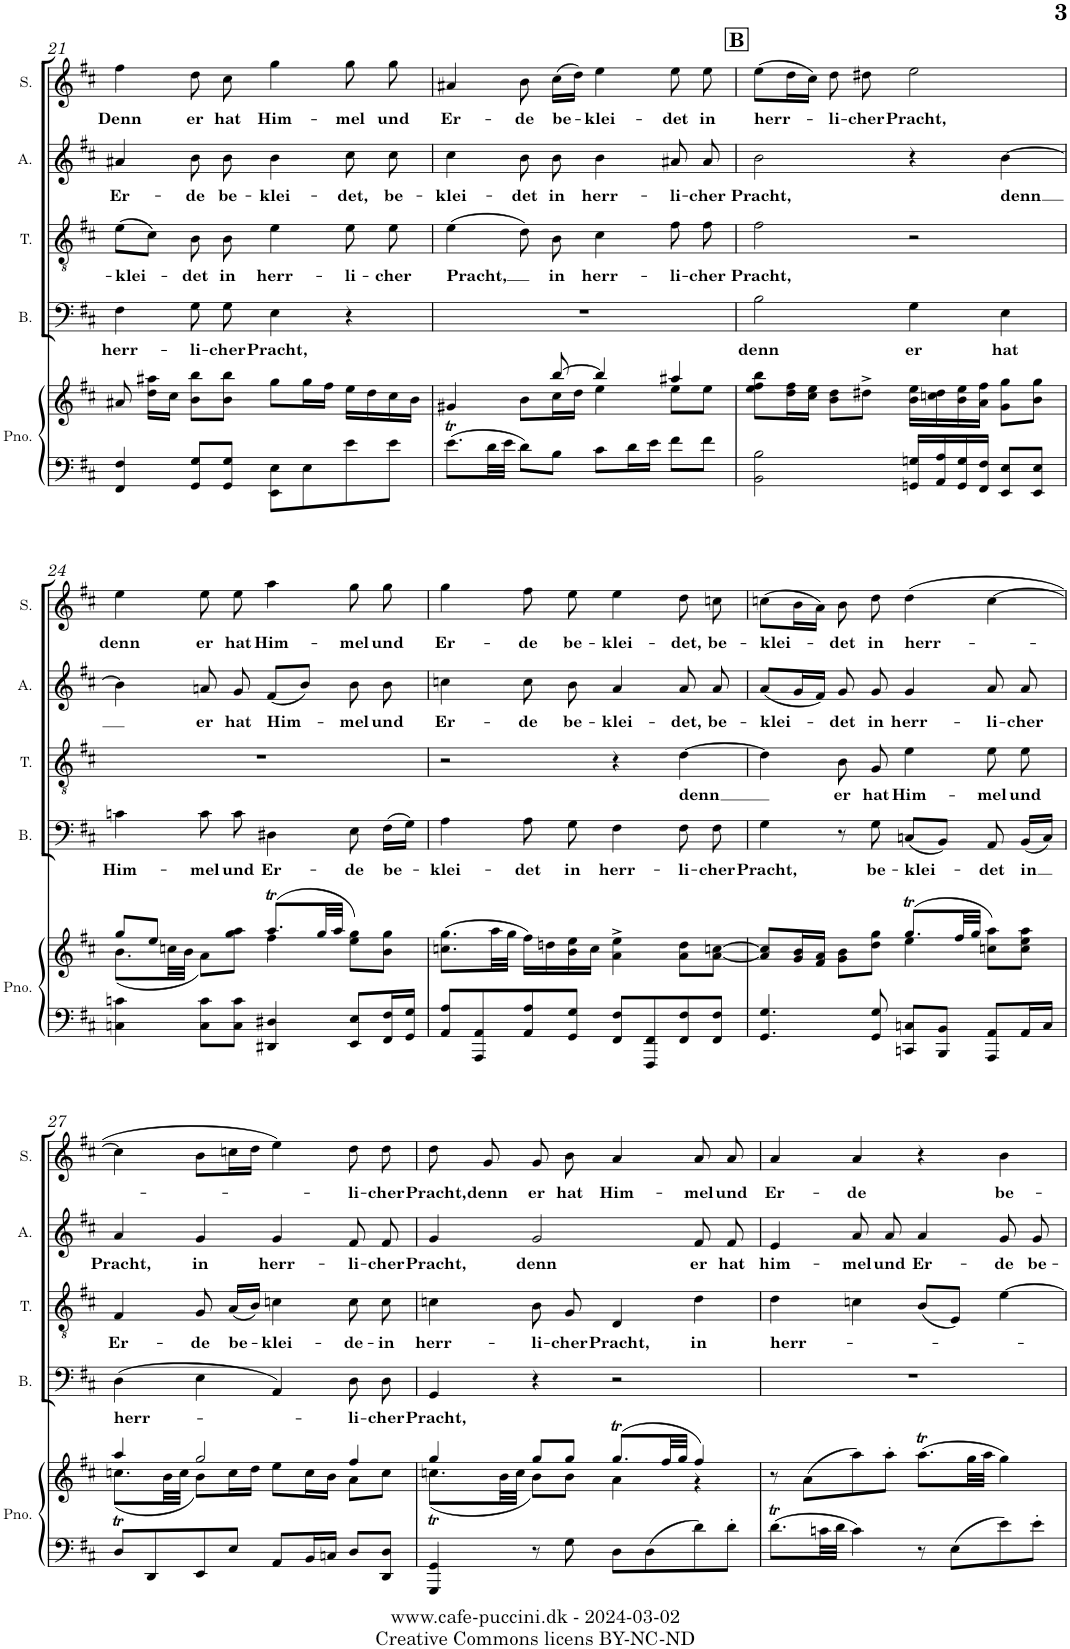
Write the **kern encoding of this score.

**kern	**kern	**kern	**text	**kern	**text	**kern	**text	**kern	**text
*part5	*part5	*part4	*part4	*part3	*part3	*part2	*part2	*part1	*part1
*staff6	*staff5	*staff4	*staff4	*staff3	*staff3	*staff2	*staff2	*staff1	*staff1
*I"Piano	*	*I"Bass	*	*I"Tenor	*	*I"Alto	*	*I"Soprano	*
*I'Pno.	*	*I'B.	*	*I'T.	*	*I'A.	*	*I'S.	*
!!LO:PB:g=z
*clefF4	*clefG2	*clefF4	*	*clefGv2	*	*clefG2	*	*clefG2	*
*k[f#c#]	*k[f#c#]	*k[f#c#]	*	*k[f#c#]	*	*k[f#c#]	*	*k[f#c#]	*
*M4/4	*M4/4	*M4/4	*	*M4/4	*	*M4/4	*	*M4/4	*
*met(c)	*met(c)	*met(c)	*	*met(c)	*	*met(c)	*	*met(c)	*
=21	=21	=21	=21	=21	=21	=21	=21	=21	=21
!	!	!	!LO:LY:b	!	!LO:LY:b	!	!LO:LY:b	!	!LO:LY:b
4FF#/ 4F#/	8a#X/	4F#\	herr-	(8e\L	-klei-	4a#X/	Er-	4ff#\	Denn
.	16dd\ 16aa#X\LL	.	.	8c#\J)	.	.	.	.	.
.	16cc#\JJ	.	.	.	.	.	.	.	.
!	!	!	!LO:LY:b	!	!LO:LY:b	!	!LO:LY:b	!	!LO:LY:b
8GG/ 8G/L	8b\ 8bb\L	8G\	-li-	8B\	-det	8b\	-de	8dd\	er
!	!	!	!LO:LY:b	!	!LO:LY:b	!	!LO:LY:b	!	!LO:LY:b
8GG/ 8G/J	8b\ 8bb\J	8G\	-cher	8B\	in	8b\	be-	8cc#\	hat
!	!	!	!LO:LY:b	!	!LO:LY:b	!	!LO:LY:b	!	!LO:LY:b
8EE\ 8E\L	8gg\L	4E\	Pracht,	4e\	herr-	4b\	-klei-	4gg\	Him-
8E\	16gg\L	.	.	.	.	.	.	.	.
.	16ff#\JJ	.	.	.	.	.	.	.	.
!	!	!	!	!	!LO:LY:b	!	!LO:LY:b	!	!LO:LY:b
8e\	16ee\LL	4r	.	8e\	-li-	8cc#\	-det,	8gg\	-mel
.	16dd\	.	.	.	.	.	.	.	.
!	!	!	!	!	!LO:LY:b	!	!LO:LY:b	!	!LO:LY:b
8e\J	16cc#\	.	.	8e\	-cher	8cc#\	be-	8gg\	und
.	16b\JJ	.	.	.	.	.	.	.	.
=22	=22	=22	=22	=22	=22	=22	=22	=22	=22
*	*^	*	*	*	*	*	*	*	*
!	!	!	!	!	!	!LO:LY:b	!	!LO:LY:b	!	!LO:LY:b
8.eT\L	4.ryy	4g#X/	1r	.	(4e\	Pracht,	4cc#\	-klei-	4a#X/	Er-
32d\LL	.	.	.	.	.	.	.	.	.	.
32e\JJJ	.	.	.	.	.	.	.	.	.	.
!	!	!	!	!	!	!	!	!LO:LY:b	!	!LO:LY:b
8d\L	.	8b\L	.	.	8d\)	.	8b\	-det	8b\	-de
!	!	!	!	!	!	!LO:LY:b	!	!LO:LY:b	!	!LO:LY:b
8B\J	[8bb/	16cc#\L	.	.	8B\	in	8b\	in	(16cc#\LL	be-
.	.	16dd\JJ	.	.	.	.	.	.	16dd\JJ)	.
!	!	!	!	!	!	!LO:LY:b	!	!LO:LY:b	!	!LO:LY:b
8c#\L	4bb/]	4ee\	.	.	4c#\	herr-	4b\	herr-	4ee\	-klei-
16d\L	.	.	.	.	.	.	.	.	.	.
16e\JJ	.	.	.	.	.	.	.	.	.	.
!	!	!	!	!	!	!LO:LY:b	!	!LO:LY:b	!	!LO:LY:b
8f#\L	4aa#X/	8ee\L	.	.	8f#\	-li-	8a#X/	-li-	8ee\	-det
!	!	!	!	!	!	!LO:LY:b	!	!LO:LY:b	!	!LO:LY:b
8f#\J	.	8ee\J	.	.	8f#\	-cher	8a#/	-cher	8ee\	in
!!LO:REH:place=s1:a:B:cj:fs=14:t=B
=23	=23	=23	=23	=23	=23	=23	=23	=23	=23	=23
!	!	!	!	!LO:LY:b	!	!LO:LY:b	!	!LO:LY:b	!	!LO:LY:b
*	*v	*v	*	*	*	*	*	*	*	*
2BB\ 2B\	8ee\ 8ff#\ 8bb\L	2B\	denn	2f#\	Pracht,	2b\	Pracht,	(8ee\L	herr-
.	16dd\ 16ff#\L	.	.	.	.	.	.	16dd\L	.
.	16cc#\ 16ee\JJ	.	.	.	.	.	.	16cc#\JJ)	.
!	!	!	!	!	!	!	!	!	!LO:LY:b
.	8b\ 8dd\L	.	.	.	.	.	.	8dd\	-li-
!	!	!	!	!	!	!	!	!	!LO:LY:b
.	8dd#X^\J	.	.	.	.	.	.	8dd#X\	-cher
!	!	!	!LO:LY:b	!	!	!	!	!	!LO:LY:b
16GGn/ 16Gn/LL	16b\ 16ee\LL	4G\	er	2r	.	4r	.	2ee\	Pracht,
16AA/ 16A/	16ccn\ 16dd#\	.	.	.	.	.	.	.	.
16GG/ 16G/	16b\ 16ee\	.	.	.	.	.	.	.	.
16FF#/ 16F#/JJ	16a\ 16ff#\JJ	.	.	.	.	.	.	.	.
!	!	!	!LO:LY:b	!	!	!	!LO:LY:b	!	!
8EE/ 8E/L	8g\ 8gg\L	4E\	hat	.	.	[4b\	denn	.	.
8EE/ 8E/J	8b\ 8gg\J	.	.	.	.	.	.	.	.
!!LO:LB:g=z
=24	=24	=24	=24	=24	=24	=24	=24	=24	=24
*	*^	*	*	*	*	*	*	*	*
!	!	!	!	!LO:LY:b	!	!	!	!	!	!LO:LY:b
4Cn\ 4cn\	8gg/L	(8.b\L	4cn\	Him-	1r	.	4b\]	.	4ee\	denn
.	8ee/J	.	.	.	.	.	.	.	.	.
.	.	32ccn\LL	.	.	.	.	.	.	.	.
.	.	32b\JJJ	.	.	.	.	.	.	.	.
!	!	!	!	!LO:LY:b	!	!	!	!LO:LY:b	!	!LO:LY:b
8C\ 8c\L	4ryy	8a\L)	8c\	-mel	.	.	8an/	er	8ee\	er
!	!	!	!	!LO:LY:b	!	!	!	!LO:LY:b	!	!LO:LY:b
8C\ 8c\J	.	8gg\ 8aa\J	8c\	und	.	.	8g/	hat	8ee\	hat
!	!	!	!	!LO:LY:b	!	!	!	!LO:LY:b	!	!LO:LY:b
4DD#X/ 4D#X/	(8.aaT/L	4ff#\	4D#X\	Er-	.	.	(8f#/L	Him-	4aa\	Him-
.	.	.	.	.	.	.	8b/J)	.	.	.
.	32gg/LL	.	.	.	.	.	.	.	.	.
.	32aa/JJJ	.	.	.	.	.	.	.	.	.
!	!	!	!	!LO:LY:b	!	!	!	!LO:LY:b	!	!LO:LY:b
8EE/ 8E/L	8ee\ 8gg\L)	4ryy	8E\	-de	.	.	8b\	-mel	8gg\	-mel
!	!	!	!	!LO:LY:b	!	!	!	!LO:LY:b	!	!LO:LY:b
16FF#/ 16F#/L	8b\ 8gg\J	.	(16F#\LL	be-	.	.	8b\	und	8gg\	und
16GG/ 16G/JJ	.	.	16G\JJ)	.	.	.	.	.	.	.
*	*v	*v	*	*	*	*	*	*	*	*
=25	=25	=25	=25	=25	=25	=25	=25	=25	=25
!	!	!	!LO:LY:b	!	!	!	!LO:LY:b	!	!LO:LY:b
8AA/ 8A/L	(8.ccn\ 8.gg\L	4A\	-klei-	2r	.	4ccn\	Er-	4gg\	Er-
8AAA/ 8AA/	.	.	.	.	.	.	.	.	.
.	32aa\LL	.	.	.	.	.	.	.	.
.	32gg\JJJ	.	.	.	.	.	.	.	.
!	!	!	!LO:LY:b	!	!	!	!LO:LY:b	!	!LO:LY:b
8AA/ 8A/	16ff#\LL)	8A\	-det	.	.	8cc\	-de	8ff#\	-de
.	16ddn\	.	.	.	.	.	.	.	.
!	!	!	!LO:LY:b	!	!	!	!LO:LY:b	!	!LO:LY:b
8GG/ 8G/J	16b\ 16ee\	8G\	in	.	.	8b\	be-	8ee\	be-
.	16cc\JJ	.	.	.	.	.	.	.	.
!	!	!	!LO:LY:b	!	!	!	!LO:LY:b	!	!LO:LY:b
8FF#/ 8F#/L	4a\^ 4ee\^	4F#\	herr-	4r	.	4a/	-klei-	4ee\	-klei-
8FFF#/ 8FF#/	.	.	.	.	.	.	.	.	.
!	!	!	!LO:LY:b	!	!LO:LY:b	!	!LO:LY:b	!	!LO:LY:b
8FF#/ 8F#/	8a\ 8dd\L	8F#\	-li-	[4d\	denn	8a/	-det,	8dd\	-det,
!	!	!	!LO:LY:b	!	!	!	!LO:LY:b	!	!LO:LY:b
8FF#/ 8F#/J	[8a\ [8ccn\J	8F#\	-cher	.	.	8a/	be-	8ccn\	be-
=26	=26	=26	=26	=26	=26	=26	=26	=26	=26
*	*^	*	*	*	*	*	*	*	*
!	!	!	!	!LO:LY:b	!	!	!	!LO:LY:b	!	!LO:LY:b
4.GG/ 4.G/	8a/] 8cc/]L	2ryy	4G\	Pracht,	4d\]	.	(8a/L	-klei-	(8ccn\L	-klei-
.	16g/ 16b/L	.	.	.	.	.	16g/L	.	16b\L	.
.	16f#/ 16a/JJ	.	.	.	.	.	16f#/JJ)	.	16a\JJ)	.
!	!	!	!	!	!	!LO:LY:b	!	!LO:LY:b	!	!LO:LY:b
.	8g\ 8b\L	.	8r	.	8B\	er	8g/	-det	8b\	-det
!	!	!	!	!LO:LY:b	!	!LO:LY:b	!	!LO:LY:b	!	!LO:LY:b
8GG/ 8G/	8dd\ 8gg\J	.	8G\	be-	8G/	hat	8g/	in	8dd\	in
!	!	!	!	!LO:LY:b	!	!LO:LY:b	!	!LO:LY:b	!	!LO:LY:b
8CCn/ 8Cn/L	(8.ggT/L	4ee\	(8Cn/L	-klei-	4e\	Him-	4g/	herr-	(4dd\	herr-
8BBB/ 8BB/J	.	.	8BB/J)	.	.	.	.	.	.	.
.	32ff#/LL	.	.	.	.	.	.	.	.	.
.	32gg/JJJ	.	.	.	.	.	.	.	.	.
!	!	!	!	!LO:LY:b	!	!LO:LY:b	!	!LO:LY:b	!	!
8AAA/ 8AA/L	8ccn\ 8aa\L)	4ryy	8AA/	-det	8e\	-mel	8a/	-li-	[4cc\	.
!	!	!	!	!LO:LY:b	!	!LO:LY:b	!	!LO:LY:b	!	!
16AA/L	8cc\ 8ee\ 8aa\J	.	(16BB/LL	in	8e\	und	8a/	-cher	.	.
16C/JJ	.	.	16C/JJ)	.	.	.	.	.	.	.
!!LO:LB:g=z
=27	=27	=27	=27	=27	=27	=27	=27	=27	=27	=27
!	!	!	!	!LO:LY:b	!	!LO:LY:b	!	!LO:LY:b	!	!
8D/L	4aa/	(8.ccnT\L	(4D\	herr-	4F#/	Er-	4a/	Pracht,	4cc\]	.
8DD/	.	.	.	.	.	.	.	.	.	.
.	.	32b\LL	.	.	.	.	.	.	.	.
.	.	32cc\JJJ	.	.	.	.	.	.	.	.
!	!	!	!	!	!	!LO:LY:b	!	!LO:LY:b	!	!
8EE/	2gg/	8b\L)	4E\	.	8G/	-de	4g/	in	8b\L	.
!	!	!	!	!	!	!LO:LY:b	!	!	!	!
8E/J	.	16cc\L	.	.	(16A/LL	be-	.	.	16ccn\L	.
.	.	16dd\JJ	.	.	16B/JJ)	.	.	.	16dd\JJ	.
!	!	!	!	!	!	!LO:LY:b	!	!LO:LY:b	!	!
8AA/L	.	8ee\L	4AA/)	.	4cn\	-klei-	4g/	herr-	4ee\)	.
16BB/L	.	16cc\L	.	.	.	.	.	.	.	.
16Cn/JJ	.	16b\JJ	.	.	.	.	.	.	.	.
!	!	!	!	!LO:LY:b	!	!LO:LY:b	!	!LO:LY:b	!	!LO:LY:b
8D/L	4ff#/	8a\L	8D\	-li-	8c\	-de-	8f#/	-li-	8dd\	-li-
!	!	!	!	!LO:LY:b	!	!LO:LY:b	!	!LO:LY:b	!	!LO:LY:b
8DD/ 8D/J	.	8cc\J	8D\	-cher	8c\	-in	8f#/	-cher	8dd\	-cher
=28	=28	=28	=28	=28	=28	=28	=28	=28	=28	=28
!	!	!	!	!LO:LY:b	!	!LO:LY:b	!	!LO:LY:b	!	!LO:LY:b
4GGG/ 4GG/	4gg/	(8.ccnT\L	4GG/	Pracht,	4cn\	herr-	4g/	Pracht,	8dd\	Pracht,
!	!	!	!	!	!	!	!	!	!	!LO:LY:b
.	.	.	.	.	.	.	.	.	8g/	denn
.	.	32b\LL	.	.	.	.	.	.	.	.
.	.	32cc\JJJ	.	.	.	.	.	.	.	.
!	!	!	!	!	!	!LO:LY:b	!	!LO:LY:b	!	!LO:LY:b
8r	8gg/L	8b\L)	4r	.	8B\	-li-	2g/	denn	8g/	er
!	!	!	!	!	!	!LO:LY:b	!	!	!	!LO:LY:b
8G\	8gg/J	8b\J	.	.	8G/	-cher	.	.	8b\	hat
!	!	!	!	!	!	!LO:LY:b	!	!	!	!LO:LY:b
8D\L	(8.ggT/L	4a\	2r	.	4D/	Pracht,	.	.	4a/	Him-
8D\	.	.	.	.	.	.	.	.	.	.
.	32ff#/LL	.	.	.	.	.	.	.	.	.
.	32gg/JJJ	.	.	.	.	.	.	.	.	.
!	!	!	!	!	!	!LO:LY:b	!	!LO:LY:b	!	!LO:LY:b
8d\	4ff#/)	4r	.	.	4d\	in	8f#/	er	8a/	-mel
!	!	!	!	!	!	!	!	!LO:LY:b	!	!LO:LY:b
8d'\J	.	.	.	.	.	.	8f#/	hat	8a/	und
*	*v	*v	*	*	*	*	*	*	*	*
=29	=29	=29	=29	=29	=29	=29	=29	=29	=29
!	!	!	!	!	!LO:LY:b	!	!LO:LY:b	!	!LO:LY:b
8.dT\L	8r	1r	.	4d\	herr-	4e/	him-	4a/	Er-
.	(8a\L	.	.	.	.	.	.	.	.
32cn\LL	.	.	.	.	.	.	.	.	.
32d\JJJ	.	.	.	.	.	.	.	.	.
!	!	!	!	!	!	!	!LO:LY:b	!	!LO:LY:b
4c\	8aa\)	.	.	4cn\	.	8a/	-mel	4a/	-de
!	!	!	!	!	!	!	!LO:LY:b	!	!
.	8aa'\J	.	.	.	.	8a/	und	.	.
!	!	!	!	!	!	!	!LO:LY:b	!	!
8r	(8.aaT\L	.	.	(8B/L	.	4a/	Er-	4r	.
8E\L	.	.	.	8E/J)	.	.	.	.	.
.	32gg\LL	.	.	.	.	.	.	.	.
.	32aa\JJJ	.	.	.	.	.	.	.	.
!	!	!	!	!	!	!	!LO:LY:b	!	!LO:LY:b
8e\	4gg\)	.	.	[4e\	.	8g/	-de	4b\	be-
!	!	!	!	!	!	!	!LO:LY:b	!	!
8e'\J	.	.	.	.	.	8g/	be-	.	.
=	=	=	=	=	=	=	=	=	=
*-	*-	*-	*-	*-	*-	*-	*-	*-	*-
